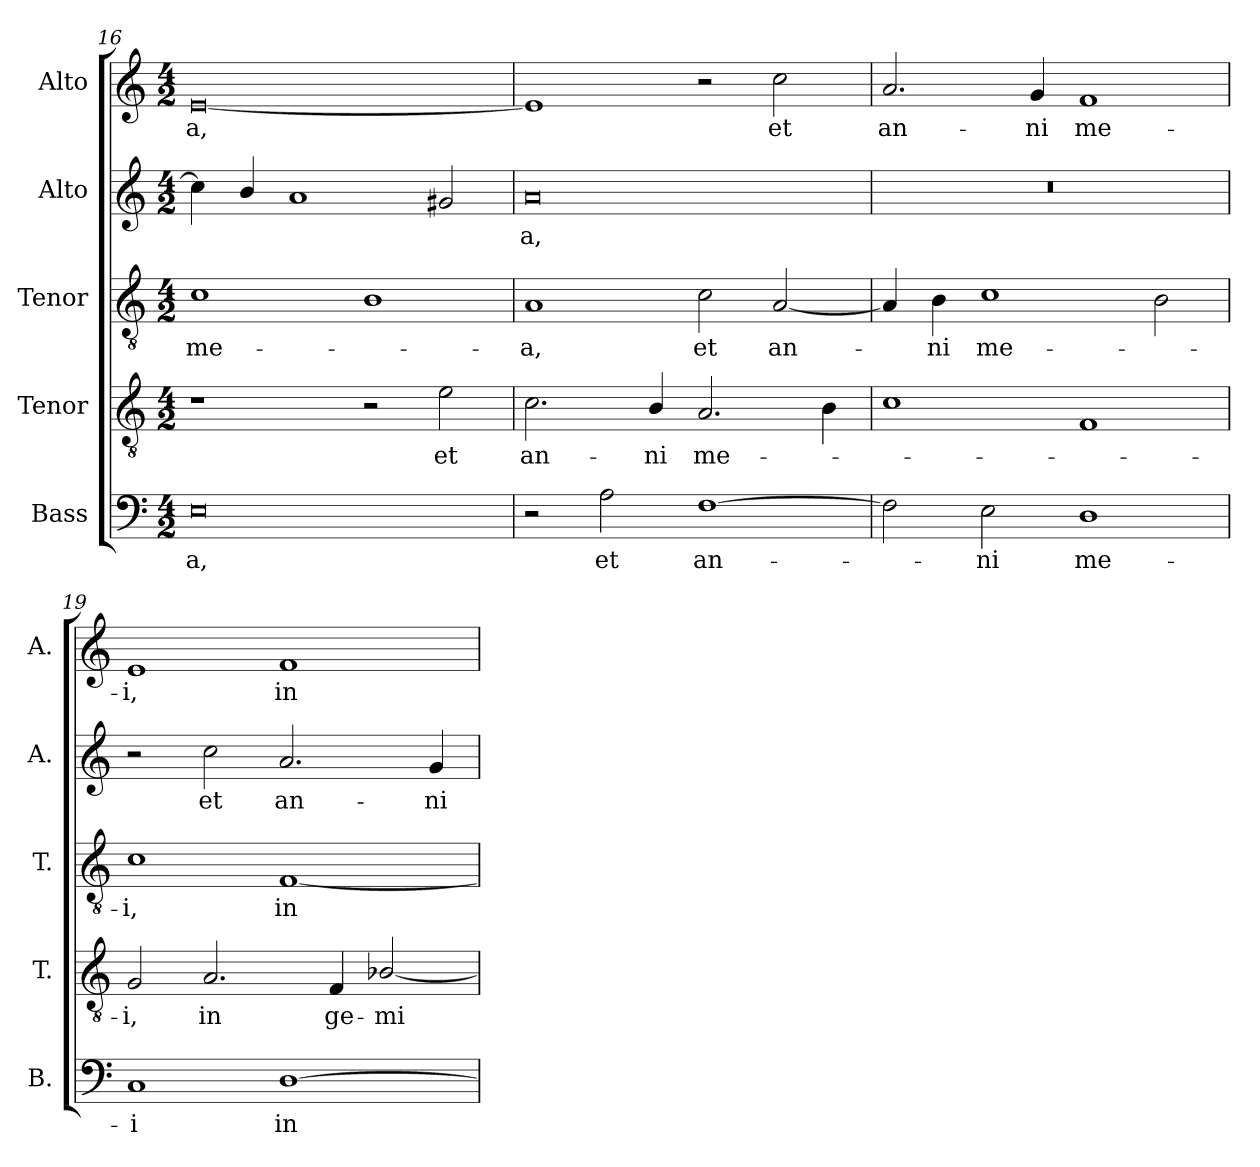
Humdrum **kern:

**kern	**text	**kern	**text	**kern	**text	**kern	**text	**kern	**text
*part5	*part5	*part4	*part4	*part3	*part3	*part2	*part2	*part1	*part1
*staff5	*staff5	*staff4	*staff4	*staff3	*staff3	*staff2	*staff2	*staff1	*staff1
*I"Bass	*	*I"Tenor	*	*I"Tenor	*	*I"Alto	*	*I"Alto	*
*I'B.	*	*I'T.	*	*I'T.	*	*I'A.	*	*I'A.	*
!!LO:PB:g=z
*clefF4	*	*clefGv2	*	*clefGv2	*	*clefG2	*	*clefG2	*
*	*	*ITrd7c12	*	*ITrd7c12	*	*	*	*	*
*k[]	*	*k[]	*	*k[]	*	*k[]	*	*k[]	*
*C:	*	*C:	*	*C:	*	*C:	*	*C:	*
*M4/2	*	*M4/2	*	*M4/2	*	*M4/2	*	*M4/2	*
=16	=16	=16	=16	=16	=16	=16	=16	=16	=16
!	!LO:LY:b:color=#000000	!	!	!	!	!	!	!	!
!	!	!	!	!	!LO:LY:b:color=#000000	!	!	!	!
!	!	!	!	!	!	!	!	!	!LO:LY:b:color=#000000
0Ei	-a,	1r	.	1Ci	me-	4cci\]	.	[0ei	-a,
.	.	.	.	.	.	4bi/	.	.	.
.	.	.	.	.	.	1ai	.	.	.
.	.	2r	.	1BBi	.	.	.	.	.
!	!	!	!LO:LY:b:color=#000000	!	!	!	!	!	!
.	.	2Ei\	et	.	.	2g#Xi/	.	.	.
=17	=17	=17	=17	=17	=17	=17	=17	=17	=17
!	!	!	!LO:LY:b:color=#000000	!	!	!	!	!	!
!	!	!	!	!	!LO:LY:b:color=#000000	!	!	!	!
!	!	!	!	!	!	!	!LO:LY:b:color=#000000	!	!
2r	.	2.Ci\	an-	1AAi	-a,	0ai	-a,	1ei]	.
!	!LO:LY:b:color=#000000	!	!	!	!	!	!	!	!
2Ai\	et	.	.	.	.	.	.	.	.
!	!	!	!LO:LY:b:color=#000000	!	!	!	!	!	!
.	.	4BBi/	-ni	.	.	.	.	.	.
!	!LO:LY:b:color=#000000	!	!	!	!	!	!	!	!
!	!	!	!LO:LY:b:color=#000000	!	!	!	!	!	!
!	!	!	!	!	!LO:LY:b:color=#000000	!	!	!	!
[1Fi	an-	2.AAi/	me-	2Ci\	et	.	.	2r	.
!	!	!	!	!	!LO:LY:b:color=#000000	!	!	!	!
!	!	!	!	!	!	!	!	!	!LO:LY:b:color=#000000
.	.	.	.	[2AAi/	an-	.	.	2cci\	et
.	.	4BBi\	.	.	.	.	.	.	.
=18	=18	=18	=18	=18	=18	=18	=18	=18	=18
!	!	!	!	!	!	!LO:N:vis=1	!	!	!
!	!	!	!	!	!	!	!	!	!LO:LY:b:color=#000000
2Fi\]	.	1Ci	.	4AAi/]	.	0r	.	2.ai/	an-
!	!	!	!	!	!LO:LY:b:color=#000000	!	!	!	!
.	.	.	.	4BBi\	-ni	.	.	.	.
!	!LO:LY:b:color=#000000	!	!	!	!	!	!	!	!
!	!	!	!	!	!LO:LY:b:color=#000000	!	!	!	!
2Ei\	-ni	.	.	1Ci	me-	.	.	.	.
!	!	!	!	!	!	!	!	!	!LO:LY:b:color=#000000
.	.	.	.	.	.	.	.	4gi/	-ni
!	!LO:LY:b:color=#000000	!	!	!	!	!	!	!	!
!	!	!	!	!	!	!	!	!	!LO:LY:b:color=#000000
1Di	me-	1FFi	.	.	.	.	.	1fi	me-
.	.	.	.	2BBi\	.	.	.	.	.
=19	=19	=19	=19	=19	=19	=19	=19	=19	=19
!	!LO:LY:b:color=#000000	!	!	!	!	!	!	!	!
!	!	!	!LO:LY:b:color=#000000	!	!	!	!	!	!
!	!	!	!	!	!LO:LY:b:color=#000000	!	!	!	!
!	!	!	!	!	!	!	!	!	!LO:LY:b:color=#000000
1Ci	-i	2GGi/	-i,	1Ci	-i,	2r	.	1ei	-i,
!	!	!	!LO:LY:b:color=#000000	!	!	!	!	!	!
!	!	!	!	!	!	!	!LO:LY:b:color=#000000	!	!
.	.	2.AAi/	in	.	.	2cci\	et	.	.
!	!LO:LY:b:color=#000000	!	!	!	!	!	!	!	!
!	!	!	!	!	!LO:LY:b:color=#000000	!	!	!	!
!	!	!	!	!	!	!	!LO:LY:b:color=#000000	!	!
!	!	!	!	!	!	!	!	!	!LO:LY:b:color=#000000
[1Di	in	.	.	[1FFi	in	2.ai/	an-	1fi	in
!	!	!	!LO:LY:b:color=#000000	!	!	!	!	!	!
.	.	4FFi/	ge-	.	.	.	.	.	.
!	!	!	!LO:LY:b:color=#000000	!	!	!	!	!	!
.	.	[2BB-Xi/	-mi-	.	.	.	.	.	.
!	!	!	!	!	!	!	!LO:LY:b:color=#000000	!	!
.	.	.	.	.	.	4gi/	-ni	.	.
=	=	=	=	=	=	=	=	=	=
*-	*-	*-	*-	*-	*-	*-	*-	*-	*-
